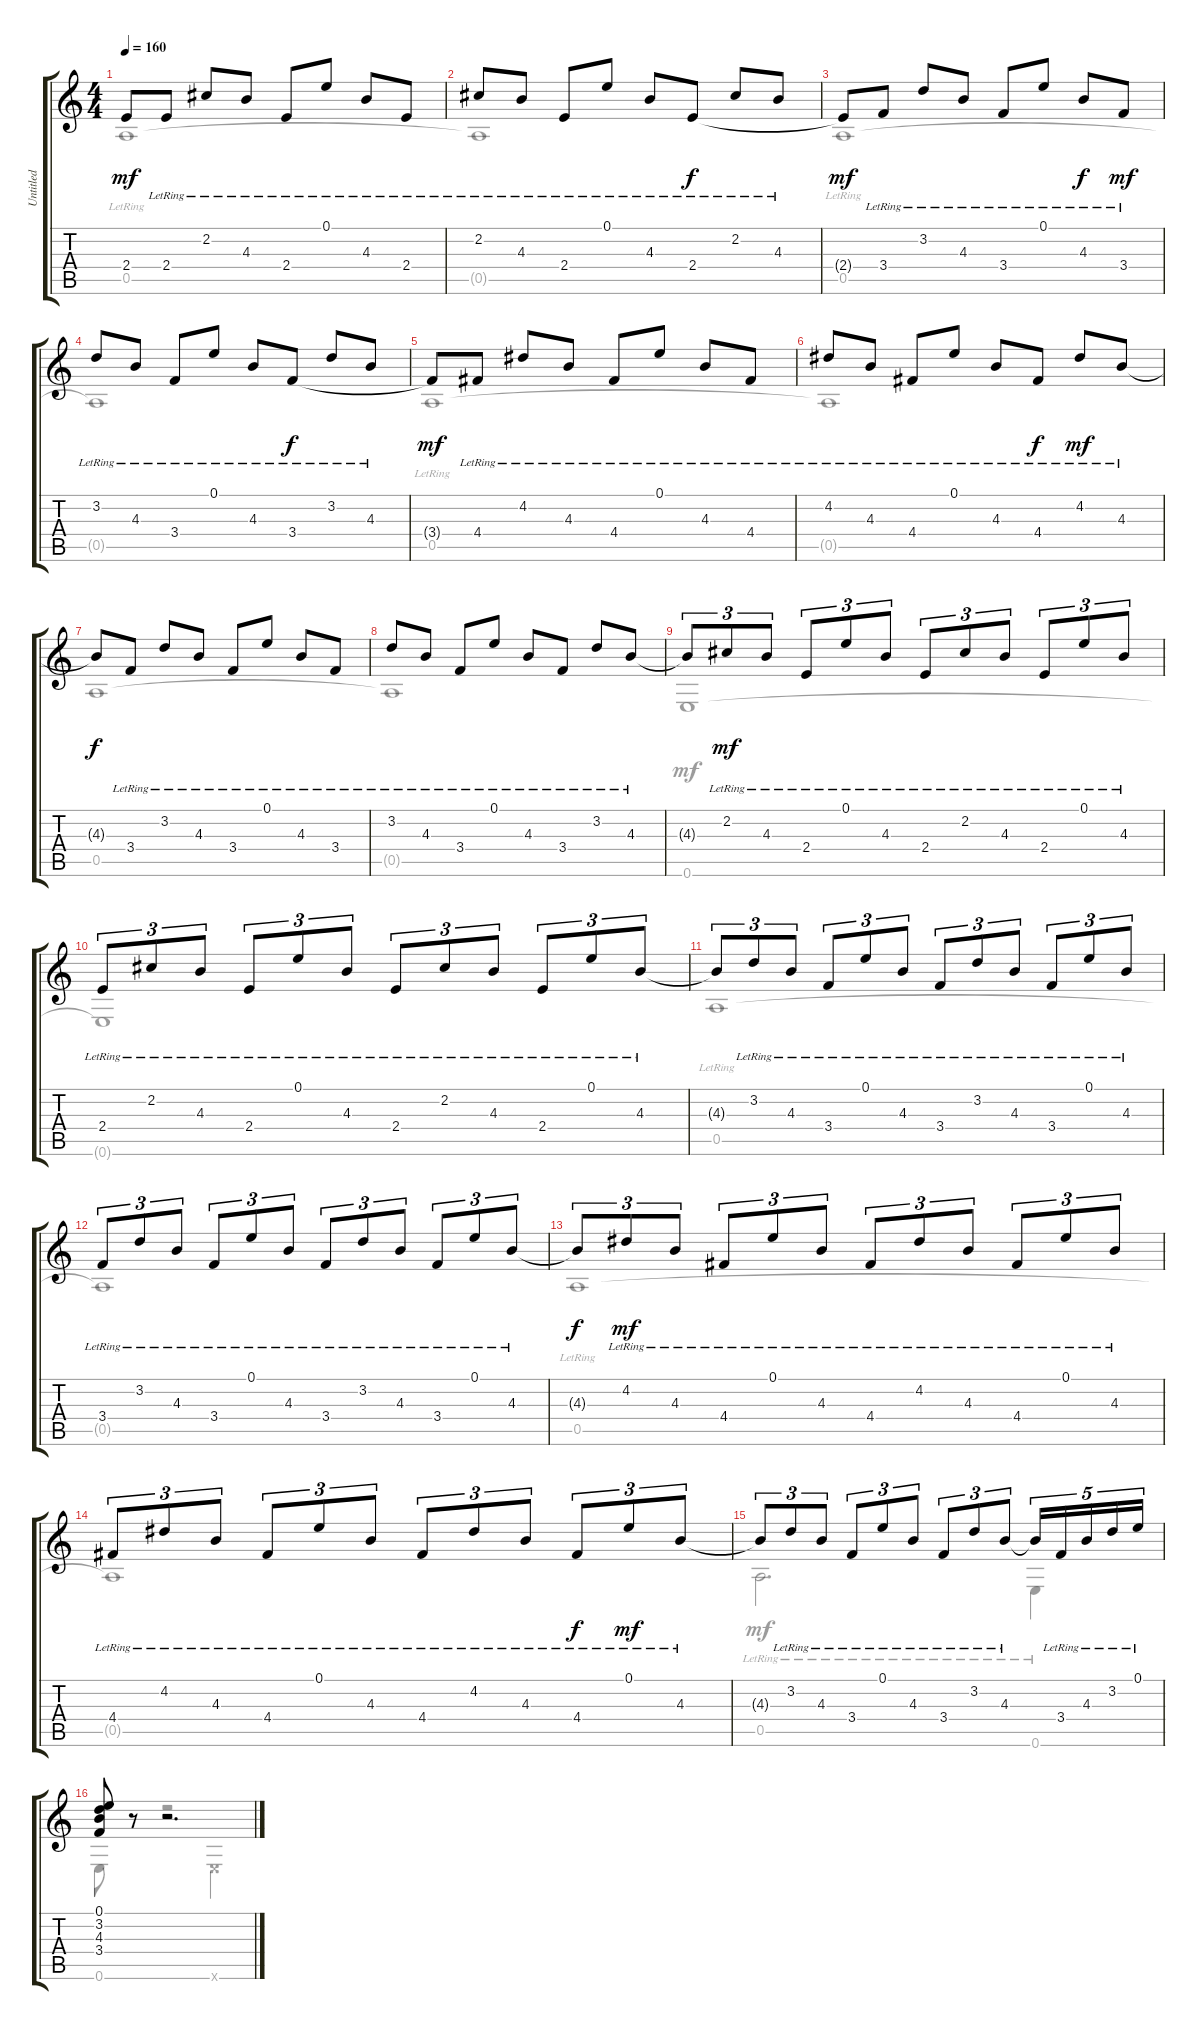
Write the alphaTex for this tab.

\track ("Untitled" "Untitled") {instrument acousticguitarnylon}
\staff {score tabs}
\tuning (E4 B3 G3 D3 A2 E2) {hide}
\voice
\ts (4 4)
\tempo 160
\clef g2
\ks c
2.4{t}.8{dy mf} 2.4{lr}.8 2.2{lr}.8 4.3{lr}.8 2.4{lr}.8 0.1{lr}.8 4.3{lr}.8 2.4{lr}.8 |
2.2{lr}.8 4.3{lr}.8 2.4{lr}.8 0.1{lr}.8 4.3{lr}.8 2.4{lr}.8{dy f} 2.2{lr}.8 4.3{lr}.8 |
2.4{t}.8{dy mf} 3.4{lr}.8 3.2{lr}.8 4.3{lr}.8 3.4{lr}.8 0.1{lr}.8 4.3{lr}.8{dy f} 3.4{lr}.8{dy mf} |
3.2{lr}.8 4.3{lr}.8 3.4{lr}.8 0.1{lr}.8 4.3{lr}.8 3.4{lr}.8{dy f} 3.2{lr}.8 4.3{lr}.8 |
3.4{t}.8{dy mf} 4.4{lr}.8 4.2{lr}.8 4.3{lr}.8 4.4{lr}.8 0.1{lr}.8 4.3{lr}.8 4.4{lr}.8 |
4.2{lr}.8 4.3{lr}.8 4.4{lr}.8 0.1{lr}.8 4.3{lr}.8 4.4{lr}.8{dy f} 4.2{lr}.8{dy mf} 4.3{lr}.8 |
4.3{t}.8{dy f} 3.4{lr}.8 3.2{lr}.8 4.3{lr}.8 3.4{lr}.8 0.1{lr}.8 4.3{lr}.8 3.4{lr}.8 |
3.2{lr}.8 4.3{lr}.8 3.4{lr}.8 0.1{lr}.8 4.3{lr}.8 3.4{lr}.8 3.2{lr}.8 4.3{lr}.8 |
4.3{t}.8{tu (3 2)} 2.2{lr}.8{tu (3 2) dy mf} 4.3{lr}.8{tu (3 2)} 2.4{lr}.8{tu (3 2)} 0.1{lr}.8{tu (3 2)} 4.3{lr}.8{tu (3 2)} 2.4{lr}.8{tu (3 2)} 2.2{lr}.8{tu (3 2)} 4.3{lr}.8{tu (3 2)} 2.4{lr}.8{tu (3 2)} 0.1{lr}.8{tu (3 2)} 4.3{lr}.8{tu (3 2)} |
2.4{lr}.8{tu (3 2)} 2.2{lr}.8{tu (3 2)} 4.3{lr}.8{tu (3 2)} 2.4{lr}.8{tu (3 2)} 0.1{lr}.8{tu (3 2)} 4.3{lr}.8{tu (3 2)} 2.4{lr}.8{tu (3 2)} 2.2{lr}.8{tu (3 2)} 4.3{lr}.8{tu (3 2)} 2.4{lr}.8{tu (3 2)} 0.1{lr}.8{tu (3 2)} 4.3{lr}.8{tu (3 2)} |
4.3{t}.8{tu (3 2)} 3.2{lr}.8{tu (3 2)} 4.3{lr}.8{tu (3 2)} 3.4{lr}.8{tu (3 2)} 0.1{lr}.8{tu (3 2)} 4.3{lr}.8{tu (3 2)} 3.4{lr}.8{tu (3 2)} 3.2{lr}.8{tu (3 2)} 4.3{lr}.8{tu (3 2)} 3.4{lr}.8{tu (3 2)} 0.1{lr}.8{tu (3 2)} 4.3{lr}.8{tu (3 2)} |
3.4{lr}.8{tu (3 2)} 3.2{lr}.8{tu (3 2)} 4.3{lr}.8{tu (3 2)} 3.4{lr}.8{tu (3 2)} 0.1{lr}.8{tu (3 2)} 4.3{lr}.8{tu (3 2)} 3.4{lr}.8{tu (3 2)} 3.2{lr}.8{tu (3 2)} 4.3{lr}.8{tu (3 2)} 3.4{lr}.8{tu (3 2)} 0.1{lr}.8{tu (3 2)} 4.3{lr}.8{tu (3 2)} |
4.3{t}.8{tu (3 2) dy f} 4.2{lr}.8{tu (3 2) dy mf} 4.3{lr}.8{tu (3 2)} 4.4{lr}.8{tu (3 2)} 0.1{lr}.8{tu (3 2)} 4.3{lr}.8{tu (3 2)} 4.4{lr}.8{tu (3 2)} 4.2{lr}.8{tu (3 2)} 4.3{lr}.8{tu (3 2)} 4.4{lr}.8{tu (3 2)} 0.1{lr}.8{tu (3 2)} 4.3{lr}.8{tu (3 2)} |
4.4{lr}.8{tu (3 2)} 4.2{lr}.8{tu (3 2)} 4.3{lr}.8{tu (3 2)} 4.4{lr}.8{tu (3 2)} 0.1{lr}.8{tu (3 2)} 4.3{lr}.8{tu (3 2)} 4.4{lr}.8{tu (3 2)} 4.2{lr}.8{tu (3 2)} 4.3{lr}.8{tu (3 2)} 4.4{lr}.8{tu (3 2) dy f} 0.1{lr}.8{tu (3 2) dy mf} 4.3{lr}.8{tu (3 2)} |
4.3{t}.8{tu (3 2)} 3.2{lr}.8{tu (3 2)} 4.3{lr}.8{tu (3 2)} 3.4{lr}.8{tu (3 2)} 0.1{lr}.8{tu (3 2)} 4.3{lr}.8{tu (3 2)} 3.4{lr}.8{tu (3 2)} 3.2{lr}.8{tu (3 2)} 4.3{lr}.8{tu (3 2)} 4.3{t}.16{tu (5 4)} 3.4{lr}.16{tu (5 4)} 4.3{lr}.16{tu (5 4)} 3.2{lr}.16{tu (5 4)} 0.1{lr}.16{tu (5 4)} |
(0.1 3.2 4.3 3.4).8 r.8 r.2{d}
\voice
\clef g2
\ottava regular
\simile none
\ks c
0.5{lr}.1{dy mf} |
0.5{t}.1 |
0.5{lr}.1 |
0.5{t}.1 |
0.5{lr}.1 |
0.5{t}.1 |
0.5.1{dy f} |
0.5{t}.1 |
0.6.1{dy mf} |
0.6{t}.1 |
0.5{lr}.1 |
0.5{t}.1 |
0.5{lr}.1{dy f} |
0.5{t}.1 |
0.5{lr}.2{d dy mf} 0.6{lr}.4 |
0.6.8 r.8 r.2 0.6{x}.4
